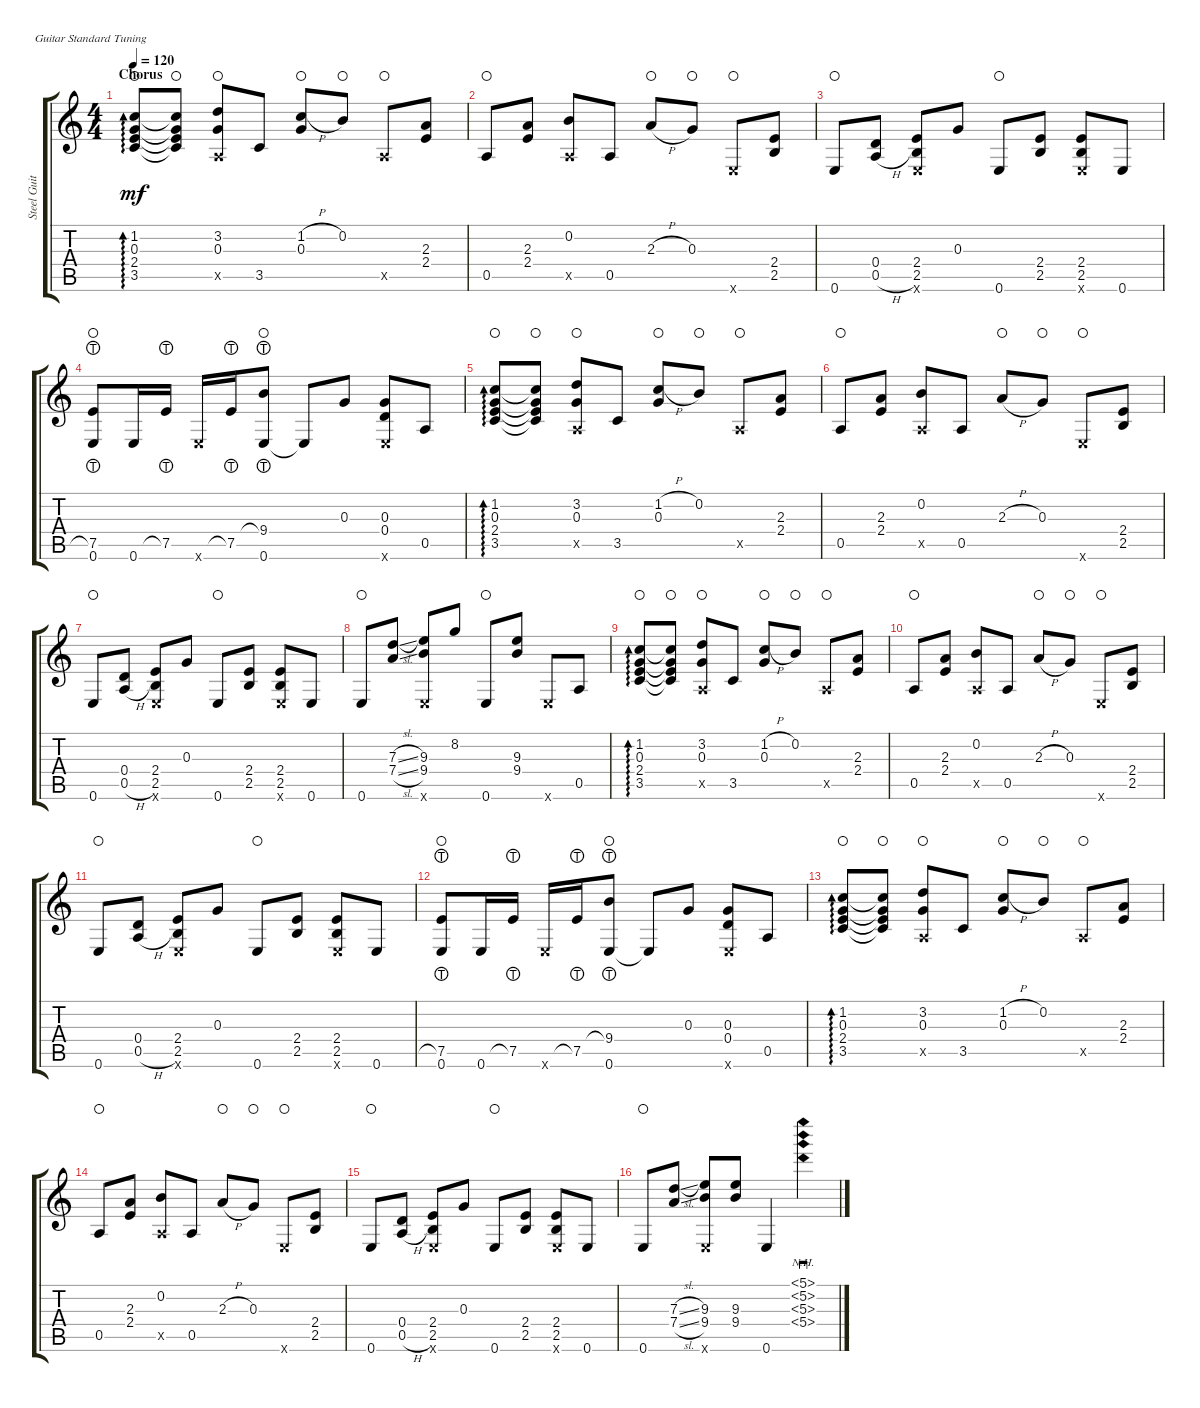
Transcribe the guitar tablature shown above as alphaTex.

\defaultSystemsLayout 4
\bracketExtendMode groupsimilarinstruments
\otherSystemsTrackNameOrientation horizontal
\track ("Steel Guitar" "Steel Guit") {instrument acousticguitarsteel}
\staff {score tabs}
\tuning (E4 B3 G3 D3 A2 E2)
\ts (4 4)
\section ("" "Chorus")
\tempo 120
\clef g2
\scale
0.995314
\ks c
(3.5 2.4 0.3 1.2).8{ad 0 dy mf waho beam Up} (3.5{t} 2.4{t} 0.3{t} 1.2{t}).8{waho beam Up} (0.5{x} 3.2 0.3).8{waho beam Up} 3.5.8{beam Up} (0.3 1.2{h}).8{waho beam Up} 0.2.8{waho beam Up} 0.5{x}.8{waho beam Up} (2.4 2.3).8{beam Up} |
0.5.8{waho beam Up} (2.4 2.3).8{beam Up} (0.2 0.5{x}).8{beam Up} 0.5.8{beam Up} 2.3{h}.8{waho beam Up} 0.3.8{waho beam Up} 0.6{x}.8{waho beam Up} (2.5 2.4).8{beam Up} |
0.6.8{waho beam Up} (0.5{h} 0.4).8{beam Up} (2.4 2.5 0.6{x}).8{beam Up} 0.3.8{beam Up} 0.6.8{waho beam Up} (2.5 2.4).8{beam Up} (2.5 2.4 0.6{x}).8{beam Up} 0.6.8{beam Up} |
(0.6 7.5{lht}).8{waho beam Up} 0.6.16{beam Up} 7.5{lht}.16{beam Up} 0.6{x}.16{beam Up} 7.5{lht}.16{beam Up} (9.4{lht} 0.6).8{waho beam Up} 0.6{t}.8{beam Up} 0.3.8{beam Up} (0.3 0.4 0.6{x}).8{beam Up} 0.5.8{beam Up} |
(3.5 2.4 0.3 1.2).8{ad 0 waho beam Up} (3.5{t} 2.4{t} 0.3{t} 1.2{t}).8{waho beam Up} (0.5{x} 3.2 0.3).8{waho beam Up} 3.5.8{beam Up} (0.3 1.2{h}).8{waho beam Up} 0.2.8{waho beam Up} 0.5{x}.8{waho beam Up} (2.4 2.3).8{beam Up} |
0.5.8{waho beam Up} (2.4 2.3).8{beam Up} (0.2 0.5{x}).8{beam Up} 0.5.8{beam Up} 2.3{h}.8{waho beam Up} 0.3.8{waho beam Up} 0.6{x}.8{waho beam Up} (2.5 2.4).8{beam Up} |
0.6.8{waho beam Up} (0.5{h} 0.4).8{beam Up} (2.4 2.5 0.6{x}).8{beam Up} 0.3.8{beam Up} 0.6.8{waho beam Up} (2.5 2.4).8{beam Up} (2.5 2.4 0.6{x}).8{beam Up} 0.6.8{beam Up} |
0.6.8{waho beam Up} (7.4{sl} 7.3{sl}).8{beam Up} (9.4 9.3 0.6{x}).8{beam Up} 8.2.8{beam Up} 0.6.8{waho beam Up} (9.4 9.3).8{beam Up} 0.6{x}.8{beam Up} 0.5.8{beam Up} |
(3.5 2.4 0.3 1.2).8{ad 0 waho beam Up} (3.5{t} 2.4{t} 0.3{t} 1.2{t}).8{waho beam Up} (0.5{x} 3.2 0.3).8{waho beam Up} 3.5.8{beam Up} (0.3 1.2{h}).8{waho beam Up} 0.2.8{waho beam Up} 0.5{x}.8{waho beam Up} (2.4 2.3).8{beam Up} |
0.5.8{waho beam Up} (2.4 2.3).8{beam Up} (0.2 0.5{x}).8{beam Up} 0.5.8{beam Up} 2.3{h}.8{waho beam Up} 0.3.8{waho beam Up} 0.6{x}.8{waho beam Up} (2.5 2.4).8{beam Up} |
0.6.8{waho beam Up} (0.5{h} 0.4).8{beam Up} (2.4 2.5 0.6{x}).8{beam Up} 0.3.8{beam Up} 0.6.8{waho beam Up} (2.5 2.4).8{beam Up} (2.5 2.4 0.6{x}).8{beam Up} 0.6.8{beam Up} |
(0.6 7.5{lht}).8{waho beam Up} 0.6.16{beam Up} 7.5{lht}.16{beam Up} 0.6{x}.16{beam Up} 7.5{lht}.16{beam Up} (9.4{lht} 0.6).8{waho beam Up} 0.6{t}.8{beam Up} 0.3.8{beam Up} (0.3 0.4 0.6{x}).8{beam Up} 0.5.8{beam Up} |
(3.5 2.4 0.3 1.2).8{ad 0 waho beam Up} (3.5{t} 2.4{t} 0.3{t} 1.2{t}).8{waho beam Up} (0.5{x} 3.2 0.3).8{waho beam Up} 3.5.8{beam Up} (0.3 1.2{h}).8{waho beam Up} 0.2.8{waho beam Up} 0.5{x}.8{waho beam Up} (2.4 2.3).8{beam Up} |
0.5.8{waho beam Up} (2.4 2.3).8{beam Up} (0.2 0.5{x}).8{beam Up} 0.5.8{beam Up} 2.3{h}.8{waho beam Up} 0.3.8{waho beam Up} 0.6{x}.8{waho beam Up} (2.5 2.4).8{beam Up} |
0.6.8{waho beam Up} (0.5{h} 0.4).8{beam Up} (2.4 2.5 0.6{x}).8{beam Up} 0.3.8{beam Up} 0.6.8{waho beam Up} (2.5 2.4).8{beam Up} (2.5 2.4 0.6{x}).8{beam Up} 0.6.8{beam Up} |
0.6.8{waho beam Up} (7.4{sl} 7.3{sl}).8{beam Up} (9.4 9.3 0.6{x}).8{beam Up} (9.3 9.4).8{beam Up} 0.6.4{beam Up} (5.1{nh} 5.2{nh} 5.3{nh} 5.4{nh}).4{sd beam Down}
